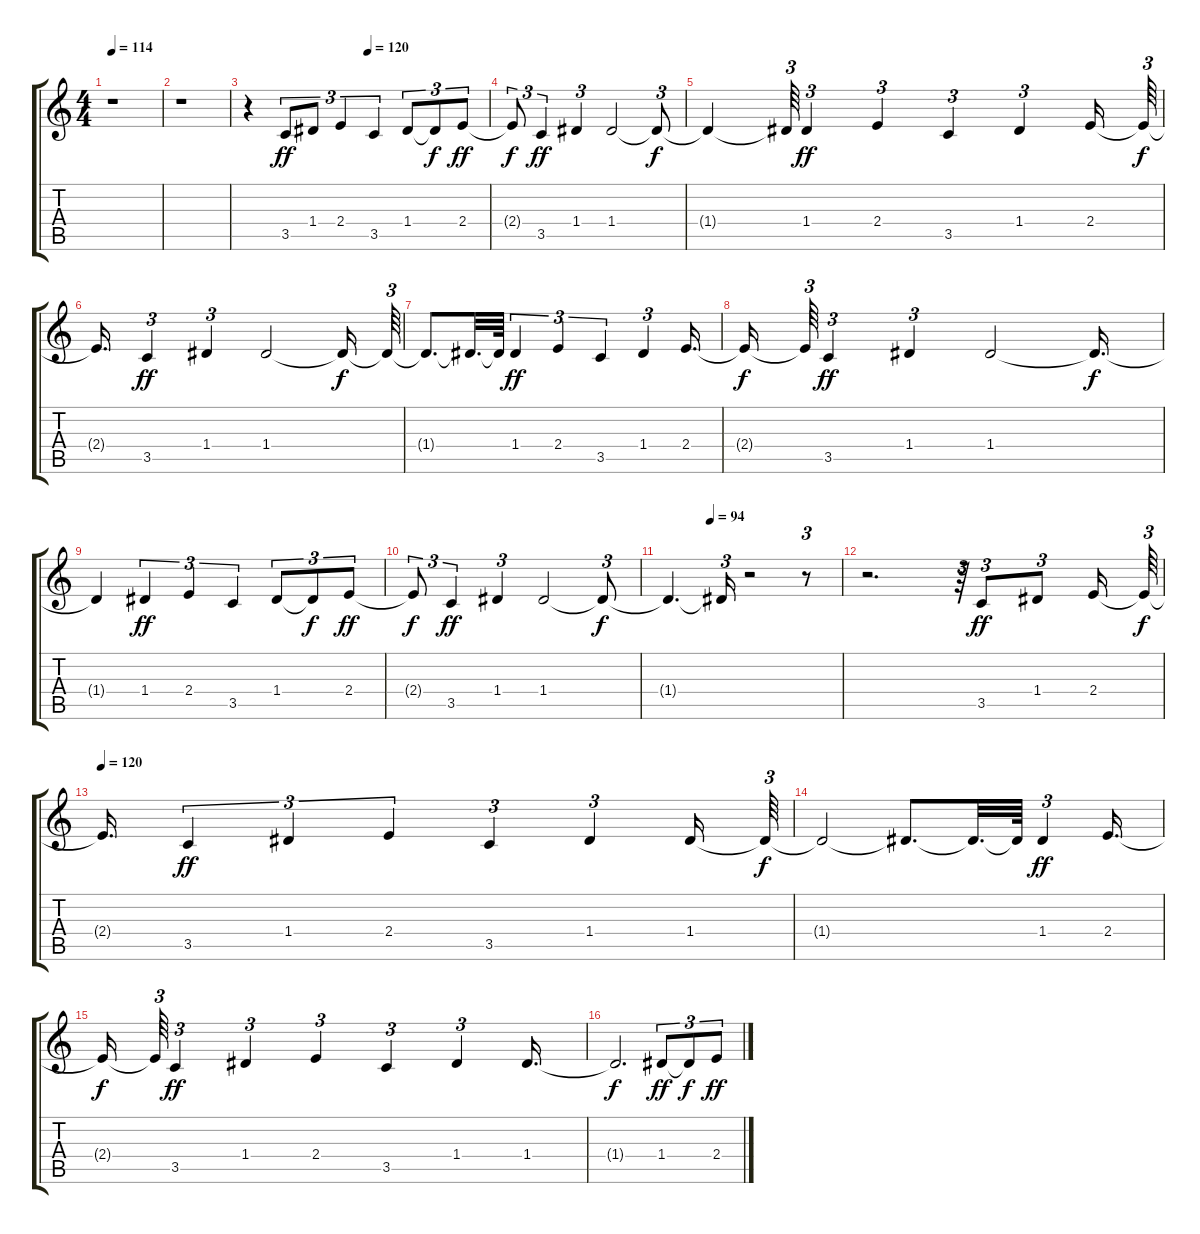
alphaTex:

\track "" {instrument electricguitarmuted}
\staff {score tabs}
\tuning (E4 B3 G3 D3 A2 E2) {hide}
\ts (4 4)
\tempo 114
\clef g2
\ks c
r.1{dy ff} |
r.1 |
\tempo (120 0.5)
r.4 3.5.8{tu (3 2)} 1.4.8{tu (3 2)} 2.4.4{tu (3 2)} 3.5.4{tu (3 2)} 1.4.8{tu (3 2)} 1.4{t}.8{tu (3 2) dy f} 2.4.8{tu (3 2) dy ff} |
2.4{t}.8{tu (3 2) dy f} 3.5.4{tu (3 2) dy ff} 1.4.4{tu (3 2)} 1.4.2 1.4{t}.8{tu (3 2) dy f} |
1.4{t}.4 1.4{t}.64{tu (3 2)} 1.4.4{tu (3 2) dy ff} 2.4.4{tu (3 2)} 3.5.4{tu (3 2)} 1.4.4{tu (3 2)} 2.4.16 2.4{t}.64{tu (3 2) dy f} |
2.4{t}.16{d} 3.5.4{tu (3 2) dy ff} 1.4.4{tu (3 2)} 1.4.2 1.4{t}.16{dy f} 1.4{t}.64{tu (3 2)} |
1.4{t}.8{d} 1.4{t}.32{d} 1.4{t}.64 1.4.4{tu (3 2) dy ff} 2.4.4{tu (3 2)} 3.5.4{tu (3 2)} 1.4.4{tu (3 2)} 2.4.16{d} |
2.4{t}.16{dy f} 2.4{t}.64{tu (3 2)} 3.5.4{tu (3 2) dy ff} 1.4.4{tu (3 2)} 1.4.2 1.4{t}.16{d dy f} |
1.4{t}.4 1.4.4{tu (3 2) dy ff} 2.4.4{tu (3 2)} 3.5.4{tu (3 2)} 1.4.8{tu (3 2)} 1.4{t}.8{tu (3 2) dy f} 2.4.8{tu (3 2) dy ff} |
2.4{t}.8{tu (3 2) dy f} 3.5.4{tu (3 2) dy ff} 1.4.4{tu (3 2)} 1.4.2 1.4{t}.8{tu (3 2) dy f} |
\tempo (94 0.25)
1.4{t}.4{d} 1.4{t}.16{tu (3 2)} r.2 r.8{tu (3 2)} |
r.2{d} r.64{tu (3 2)} 3.5.8{tu (3 2) dy ff} 1.4.8{tu (3 2)} 2.4.16 2.4{t}.64{tu (3 2) dy f} |
\tempo 120
2.4{t}.16{d} 3.5.4{tu (3 2) dy ff} 1.4.4{tu (3 2)} 2.4.4{tu (3 2)} 3.5.4{tu (3 2)} 1.4.4{tu (3 2)} 1.4.16 1.4{t}.64{tu (3 2) dy f} |
1.4{t}.2 1.4{t}.8{d} 1.4{t}.32{d} 1.4{t}.64 1.4.4{tu (3 2) dy ff} 2.4.16{d} |
2.4{t}.16{dy f} 2.4{t}.64{tu (3 2)} 3.5.4{tu (3 2) dy ff} 1.4.4{tu (3 2)} 2.4.4{tu (3 2)} 3.5.4{tu (3 2)} 1.4.4{tu (3 2)} 1.4.16{d} |
1.4{t}.2{d dy f} 1.4.8{tu (3 2) dy ff} 1.4{t}.8{tu (3 2) dy f} 2.4.8{tu (3 2) dy ff}
